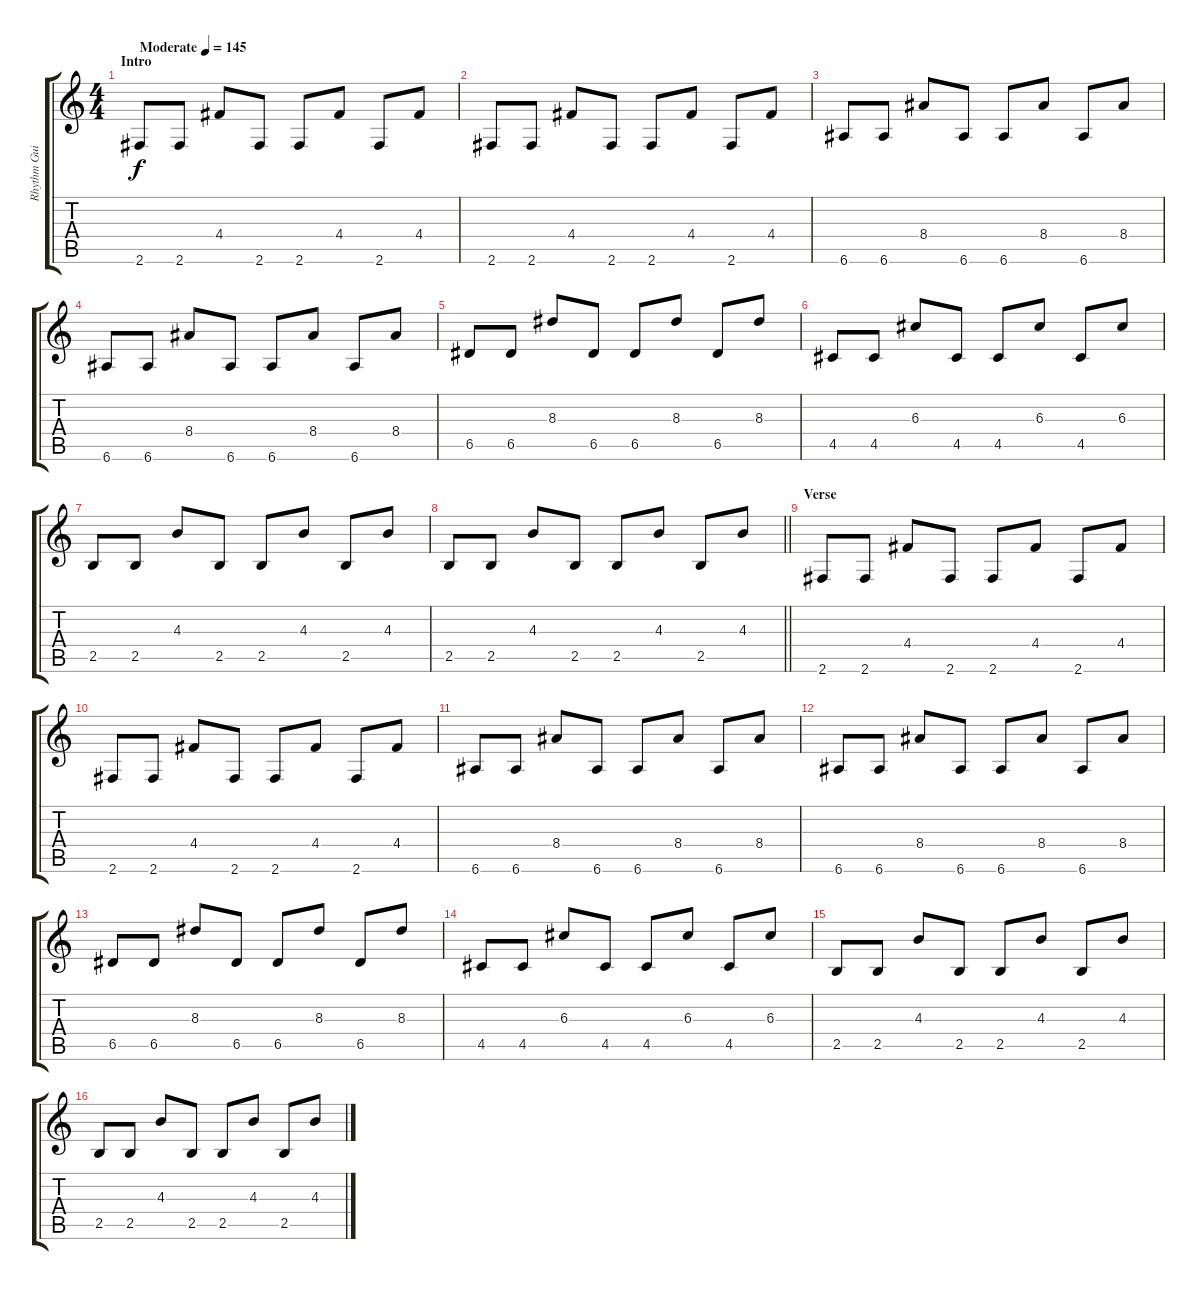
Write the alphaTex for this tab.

\track ("Rhythm Guitar" "Rhythm Gui") {instrument acousticguitarsteel}
\staff {score tabs}
\tuning (E4 B3 G3 D3 A2 E2) {hide}
\ts (4 4)
\section ("" "Intro")
\tempo (145 "Moderate")
\clef g2
\ks c
2.6.8{dy f instrument acousticguitarsteel} 2.6.8 4.4.8 2.6.8 2.6.8 4.4.8 2.6.8 4.4.8 |
2.6.8 2.6.8 4.4.8 2.6.8 2.6.8 4.4.8 2.6.8 4.4.8 |
6.6.8 6.6.8 8.4.8 6.6.8 6.6.8 8.4.8 6.6.8 8.4.8 |
6.6.8 6.6.8 8.4.8 6.6.8 6.6.8 8.4.8 6.6.8 8.4.8 |
6.5.8 6.5.8 8.3.8 6.5.8 6.5.8 8.3.8 6.5.8 8.3.8 |
4.5.8 4.5.8 6.3.8 4.5.8 4.5.8 6.3.8 4.5.8 6.3.8 |
2.5.8 2.5.8 4.3.8 2.5.8 2.5.8 4.3.8 2.5.8 4.3.8 |
\barLineRight lightlight
2.5.8 2.5.8 4.3.8 2.5.8 2.5.8 4.3.8 2.5.8 4.3.8 |
\section ("" "Verse")
2.6.8 2.6.8 4.4.8 2.6.8 2.6.8 4.4.8 2.6.8 4.4.8 |
2.6.8 2.6.8 4.4.8 2.6.8 2.6.8 4.4.8 2.6.8 4.4.8 |
6.6.8 6.6.8 8.4.8 6.6.8 6.6.8 8.4.8 6.6.8 8.4.8 |
6.6.8 6.6.8 8.4.8 6.6.8 6.6.8 8.4.8 6.6.8 8.4.8 |
6.5.8 6.5.8 8.3.8 6.5.8 6.5.8 8.3.8 6.5.8 8.3.8 |
4.5.8 4.5.8 6.3.8 4.5.8 4.5.8 6.3.8 4.5.8 6.3.8 |
2.5.8 2.5.8 4.3.8 2.5.8 2.5.8 4.3.8 2.5.8 4.3.8 |
2.5.8 2.5.8 4.3.8 2.5.8 2.5.8 4.3.8 2.5.8 4.3.8
